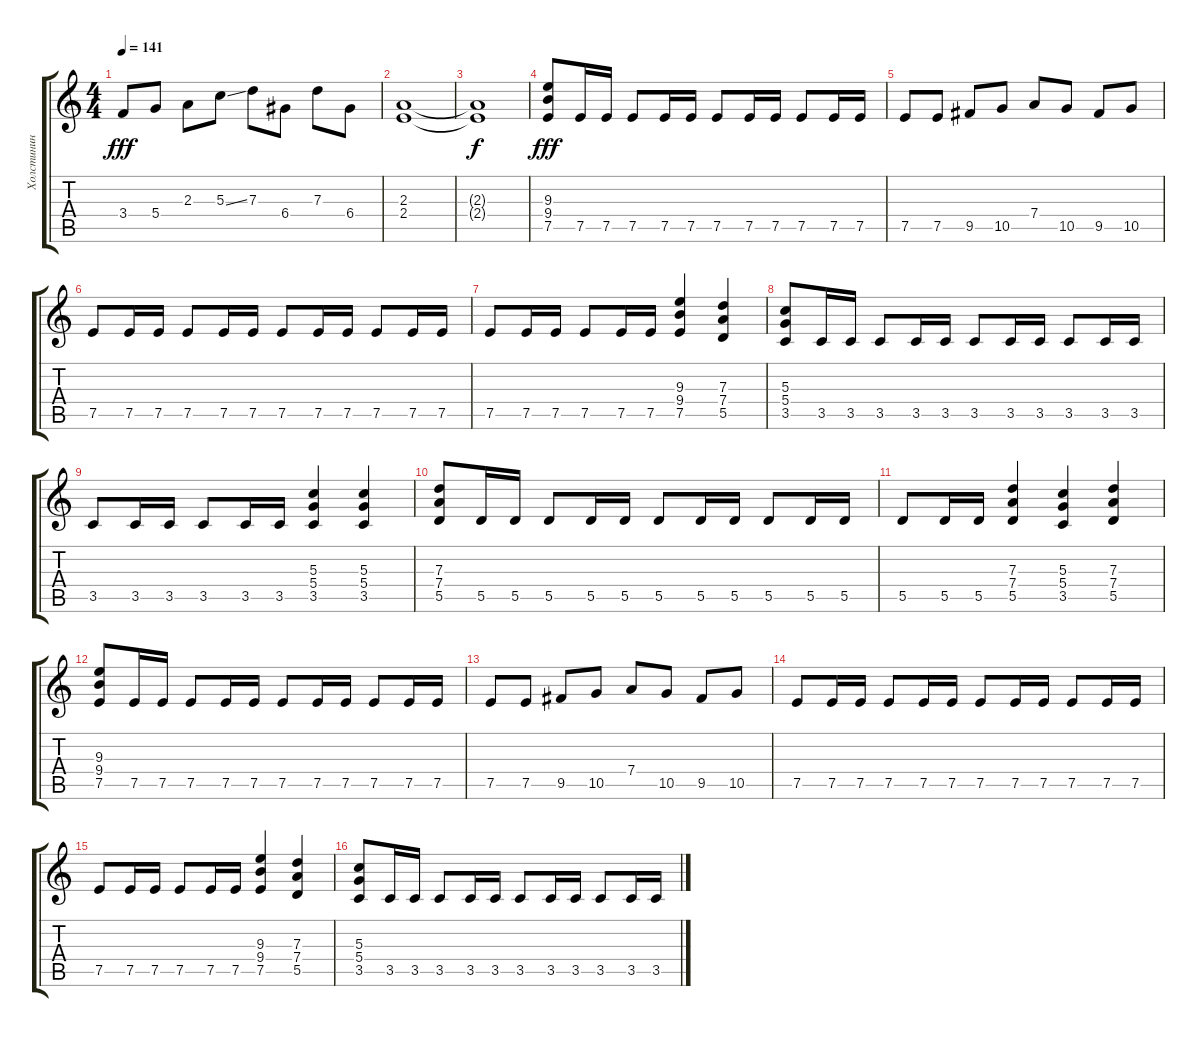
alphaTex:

\track ("Холстинин" "Холстинин") {instrument overdrivenguitar}
\staff {score tabs}
\tuning (E4 B3 G3 D3 A2 E2) {hide}
\ts (4 4)
\tempo 141
\clef g2
\ks c
3.4.8{dy fff} 5.4.8 2.3.8 5.3{ss}.8 7.3.8 6.4.8 7.3.8 6.4.8 |
(2.3 2.4).1 |
(2.3{t} 2.4{t}).1{dy f} |
(9.3 9.4 7.5).8{dy fff} 7.5.16 7.5.16 7.5.8 7.5.16 7.5.16 7.5.8 7.5.16 7.5.16 7.5.8 7.5.16 7.5.16 |
7.5.8 7.5.8 9.5.8 10.5.8 7.4.8 10.5.8 9.5.8 10.5.8 |
7.5.8 7.5.16 7.5.16 7.5.8 7.5.16 7.5.16 7.5.8 7.5.16 7.5.16 7.5.8 7.5.16 7.5.16 |
7.5.8 7.5.16 7.5.16 7.5.8 7.5.16 7.5.16 (9.3 9.4 7.5).4 (7.3 7.4 5.5).4 |
(5.3 5.4 3.5).8 3.5.16 3.5.16 3.5.8 3.5.16 3.5.16 3.5.8 3.5.16 3.5.16 3.5.8 3.5.16 3.5.16 |
3.5.8 3.5.16 3.5.16 3.5.8 3.5.16 3.5.16 (5.3 5.4 3.5).4 (5.3 5.4 3.5).4 |
(7.3 7.4 5.5).8 5.5.16 5.5.16 5.5.8 5.5.16 5.5.16 5.5.8 5.5.16 5.5.16 5.5.8 5.5.16 5.5.16 |
5.5.8 5.5.16 5.5.16 (7.3 7.4 5.5).4 (5.3 5.4 3.5).4 (7.3 7.4 5.5).4 |
(9.3 9.4 7.5).8 7.5.16 7.5.16 7.5.8 7.5.16 7.5.16 7.5.8 7.5.16 7.5.16 7.5.8 7.5.16 7.5.16 |
7.5.8 7.5.8 9.5.8 10.5.8 7.4.8 10.5.8 9.5.8 10.5.8 |
7.5.8 7.5.16 7.5.16 7.5.8 7.5.16 7.5.16 7.5.8 7.5.16 7.5.16 7.5.8 7.5.16 7.5.16 |
7.5.8 7.5.16 7.5.16 7.5.8 7.5.16 7.5.16 (9.3 9.4 7.5).4 (7.3 7.4 5.5).4 |
(5.3 5.4 3.5).8 3.5.16 3.5.16 3.5.8 3.5.16 3.5.16 3.5.8 3.5.16 3.5.16 3.5.8 3.5.16 3.5.16
